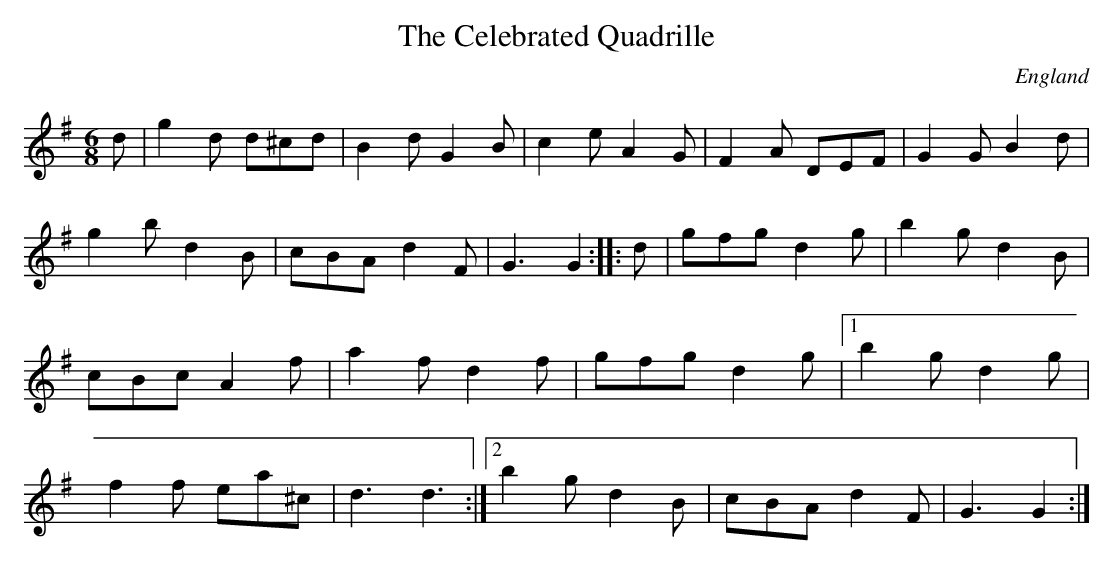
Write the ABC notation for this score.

X:1
T:Celebrated Quadrille, The
O:England
M:6/8
K:G
d | g2d d^cd | B2d G2B | c2e A2G | F2A DEF | \
G2G B2d | g2b d2B | cBA d2F | G3 G2 :: \
d |\
gfg d2g | b2g d2B | cBc A2f | a2f d2f | gfg d2g\
| [1 b2g d2g | f2f ea^c | d3 d3 \
:| [2 b2g d2B | cBA d2F | G3 G2 :|**
